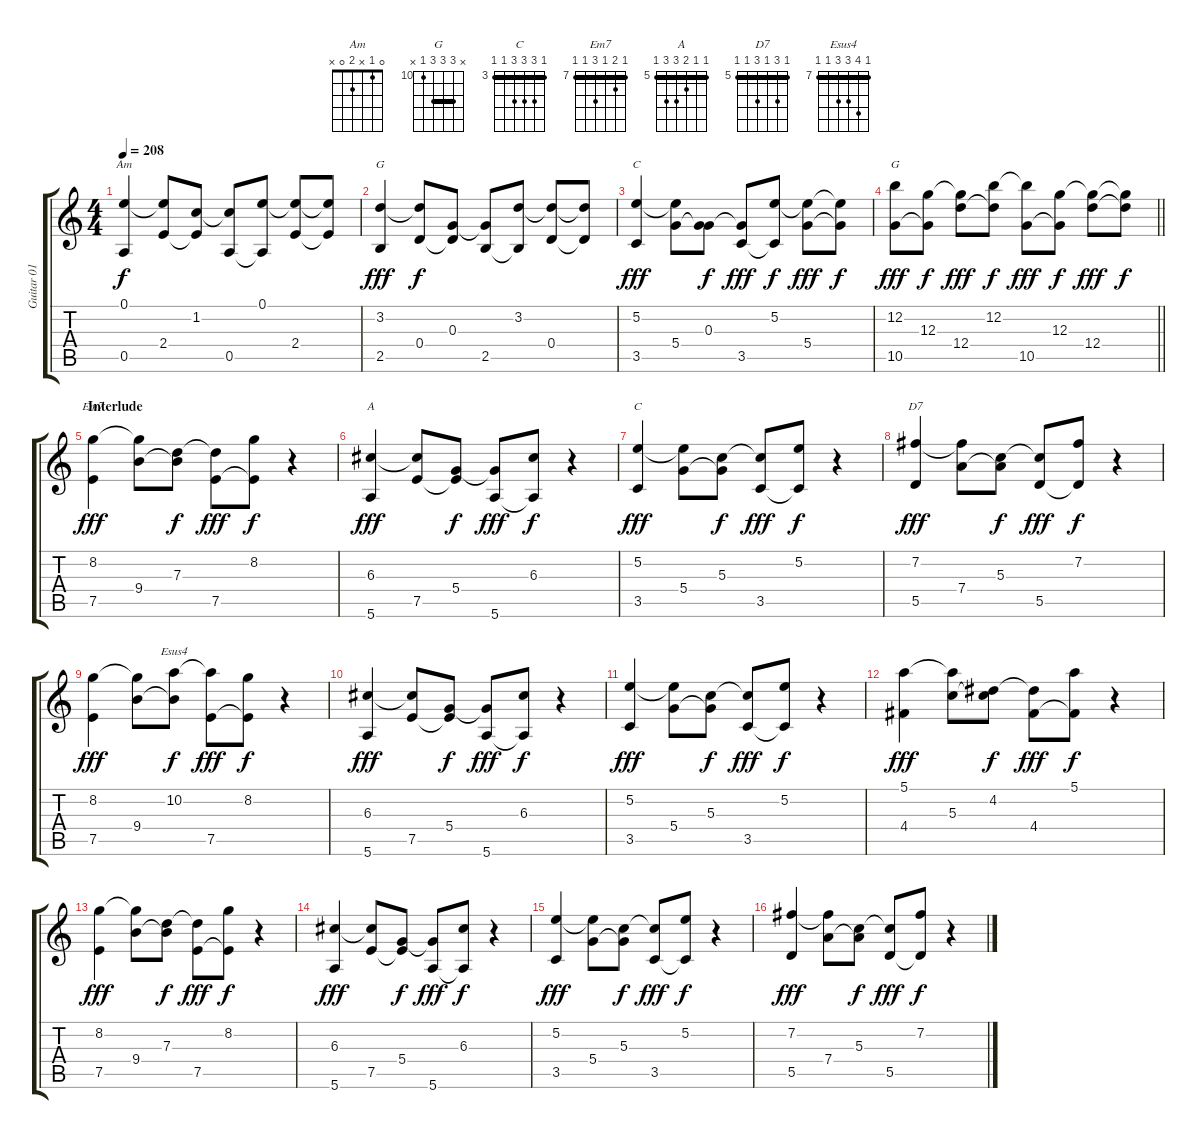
\track ("Guitar 01 - Rhythm" "Guitar 01 ") {instrument acousticguitarsteel}
\staff {score tabs}
\tuning (E4 B3 G3 D3 A2 E2) {hide}
\chord ("Am" 0 1 x 2 0 x)
\chord ("G" x 3 0 0 2 x)
\chord ("C" x 5 0 5 3 x)
\chord ("G" x 12 12 12 10 x) {firstfret 10 barre 12}
\chord ("Em7" 7 8 7 9 7 7) {firstfret 7 barre 7}
\chord ("A" 5 5 6 7 7 5) {firstfret 5 barre 5}
\chord ("C" 3 5 5 5 3 3) {firstfret 3 barre 3}
\chord ("D7" 5 7 5 7 5 5) {firstfret 5 barre 5}
\chord ("Esus4" 7 10 9 9 7 7) {firstfret 7 barre 7}
\ts (4 4)
\tempo 208
\clef g2
\ks c
(0.1 0.5).4{ch "Am" dy f} (0.1{t} 2.4).8 (1.2 2.4{t}).8 (1.2{t} 0.5).8 (0.1 0.5{t}).8 (0.1{t} 2.4).8 (0.1{t} 2.4{t}).8 |
(3.2 2.5).4{ch "G" dy fff} (3.2{t} 0.4).8{dy f} (0.3 0.4{t}).8 (0.3{t} 2.5).8 (3.2 2.5{t}).8 (3.2{t} 0.4).8 (3.2{t} 0.4{t}).8 |
(5.2 3.5).4{ch "C" dy fff} (5.2{t} 5.4).8 (0.3 5.4{t}).8{dy f} (0.3{t} 3.5).8{dy fff} (5.2 3.5{t}).8{dy f} (5.2{t} 5.4).8{dy fff} (5.2{t} 5.4{t}).8{dy f} |
\barLineRight lightlight
(12.2 10.5).8{ch "G" dy fff} (12.3 10.5{t}).8{dy f} (12.3{t} 12.4).8{dy fff} (12.2 12.4{t}).8{dy f} (12.2{t} 10.5).8{dy fff} (12.3 10.5{t}).8{dy f} (12.3{t} 12.4).8{dy fff} (12.3{t} 12.4{t}).8{dy f} |
\section ("" "Interlude")
(8.2 7.5).4{ch "Em7" dy fff} (8.2{t} 9.4).8 (7.3 9.4{t}).8{dy f} (7.3{t} 7.5).8{dy fff} (8.2 7.5{t}).8{dy f} r.4 |
(6.3 5.6).4{ch "A" dy fff} (6.3{t} 7.5).8 (5.4 7.5{t}).8{dy f} (5.4{t} 5.6).8{dy fff} (6.3 5.6{t}).8{dy f} r.4 |
(5.2 3.5).4{ch "C" dy fff} (5.2{t} 5.4).8 (5.3 5.4{t}).8{dy f} (5.3{t} 3.5).8{dy fff} (5.2 3.5{t}).8{dy f} r.4 |
(7.2 5.5).4{ch "D7" dy fff} (7.2{t} 7.4).8 (5.3 7.4{t}).8{dy f} (5.3{t} 5.5).8{dy fff} (7.2 5.5{t}).8{dy f} r.4 |
(8.2 7.5).4{dy fff} (8.2{t} 9.4).8 (10.2 9.4{t}).8{ch "Esus4" dy f} (10.2{t} 7.5).8{dy fff} (8.2 7.5{t}).8{dy f} r.4 |
(6.3 5.6).4{dy fff} (6.3{t} 7.5).8 (5.4 7.5{t}).8{dy f} (5.4{t} 5.6).8{dy fff} (6.3 5.6{t}).8{dy f} r.4 |
(5.2 3.5).4{dy fff} (5.2{t} 5.4).8 (5.3 5.4{t}).8{dy f} (5.3{t} 3.5).8{dy fff} (5.2 3.5{t}).8{dy f} r.4 |
(5.1 4.4).4{dy fff} (5.1{t} 5.3).8 (4.2 5.3{t}).8{dy f} (4.2{t} 4.4).8{dy fff} (5.1 4.4{t}).8{dy f} r.4 |
(8.2 7.5).4{dy fff} (8.2{t} 9.4).8 (7.3 9.4{t}).8{dy f} (7.3{t} 7.5).8{dy fff} (8.2 7.5{t}).8{dy f} r.4 |
(6.3 5.6).4{dy fff} (6.3{t} 7.5).8 (5.4 7.5{t}).8{dy f} (5.4{t} 5.6).8{dy fff} (6.3 5.6{t}).8{dy f} r.4 |
(5.2 3.5).4{dy fff} (5.2{t} 5.4).8 (5.3 5.4{t}).8{dy f} (5.3{t} 3.5).8{dy fff} (5.2 3.5{t}).8{dy f} r.4 |
(7.2 5.5).4{dy fff} (7.2{t} 7.4).8 (5.3 7.4{t}).8{dy f} (5.3{t} 5.5).8{dy fff} (7.2 5.5{t}).8{dy f} r.4
